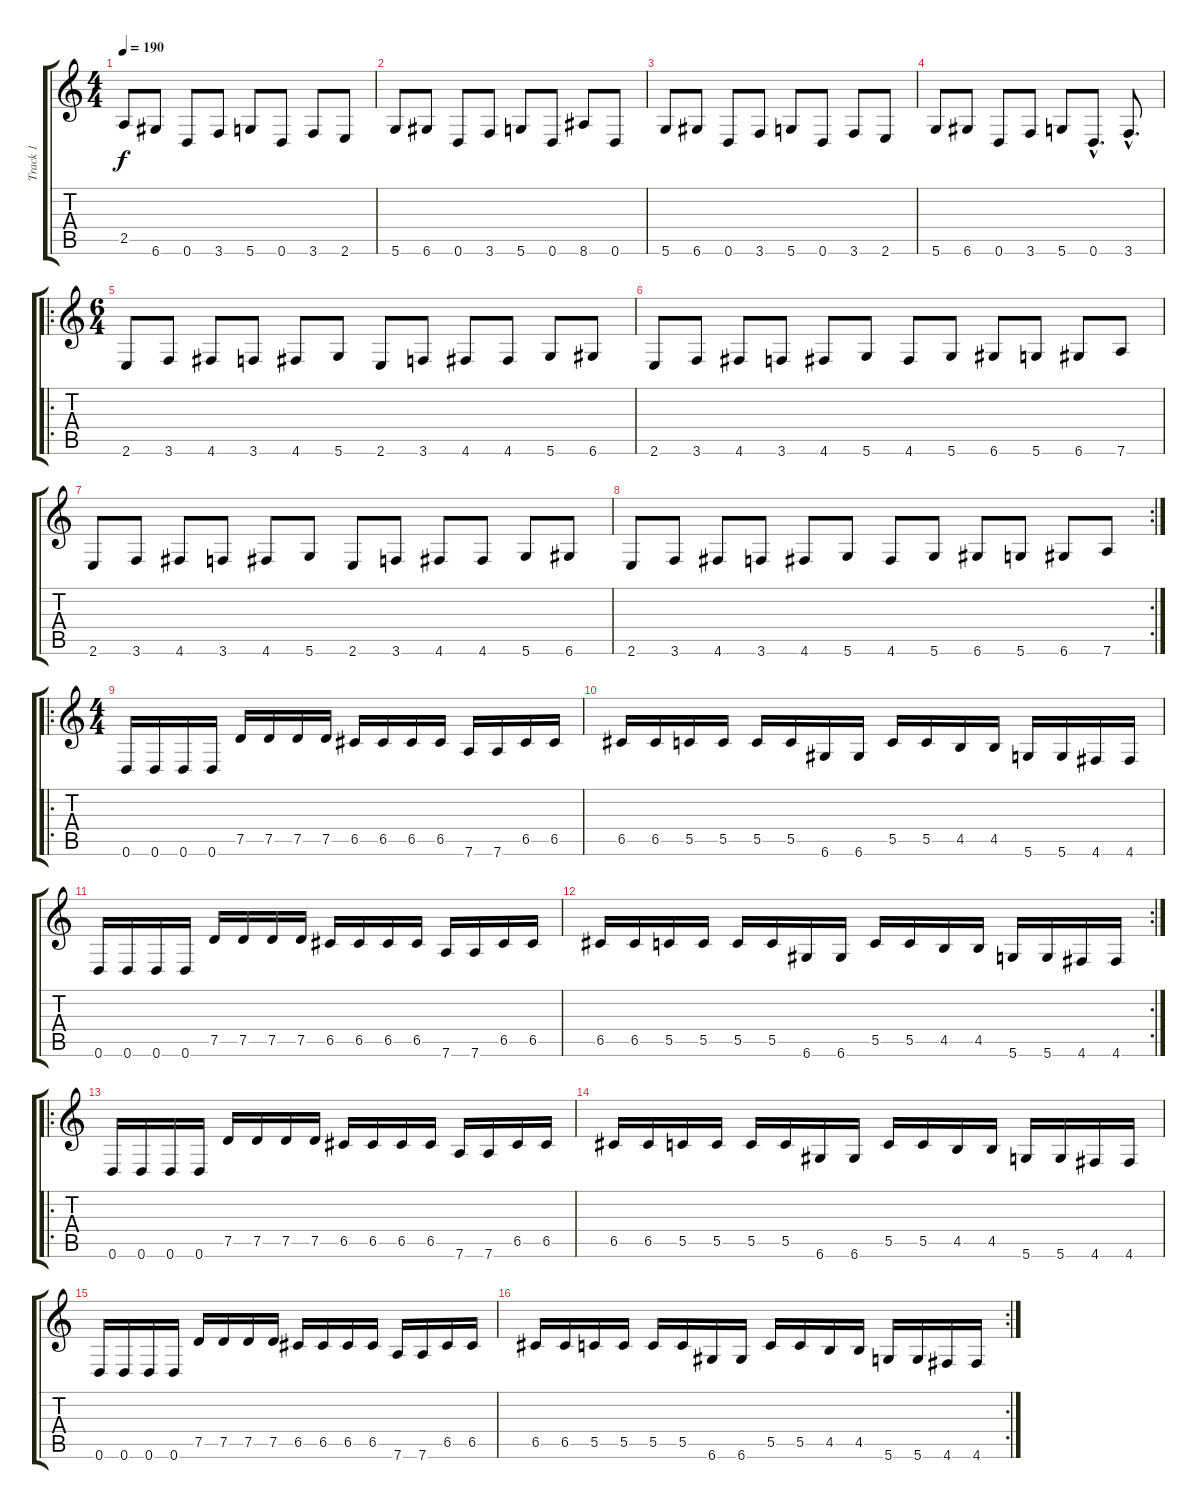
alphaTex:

\track ("Track 1" "Track 1") {instrument distortionguitar}
\staff {score tabs}
\tuning (D4 A3 F3 C3 G2 D2) {hide}
\ts (4 4)
\tempo 190
\clef g2
\ks c
2.5.8{dy f} 6.6.8 0.6.8 3.6.8 5.6.8 0.6.8 3.6.8 2.6.8 |
5.6.8 6.6.8 0.6.8 3.6.8 5.6.8 0.6.8 8.6.8 0.6.8 |
5.6.8 6.6.8 0.6.8 3.6.8 5.6.8 0.6.8 3.6.8 2.6.8 |
5.6.8 6.6.8 0.6.8 3.6.8 5.6.8 0.6{hac}.8{d} 3.6{hac}.8{d} |
\ro
\ts (6 4)
2.6.8 3.6.8 4.6.8 3.6.8 4.6.8 5.6.8 2.6.8 3.6.8 4.6.8 4.6.8 5.6.8 6.6.8 |
2.6.8 3.6.8 4.6.8 3.6.8 4.6.8 5.6.8 4.6.8 5.6.8 6.6.8 5.6.8 6.6.8 7.6.8 |
2.6.8 3.6.8 4.6.8 3.6.8 4.6.8 5.6.8 2.6.8 3.6.8 4.6.8 4.6.8 5.6.8 6.6.8 |
\rc 2
2.6.8 3.6.8 4.6.8 3.6.8 4.6.8 5.6.8 4.6.8 5.6.8 6.6.8 5.6.8 6.6.8 7.6.8 |
\ro
\ts (4 4)
0.6.16 0.6.16 0.6.16 0.6.16 7.5.16 7.5.16 7.5.16 7.5.16 6.5.16 6.5.16 6.5.16 6.5.16 7.6.16 7.6.16 6.5.16 6.5.16 |
6.5.16 6.5.16 5.5.16 5.5.16 5.5.16 5.5.16 6.6.16 6.6.16 5.5.16 5.5.16 4.5.16 4.5.16 5.6.16 5.6.16 4.6.16 4.6.16 |
0.6.16 0.6.16 0.6.16 0.6.16 7.5.16 7.5.16 7.5.16 7.5.16 6.5.16 6.5.16 6.5.16 6.5.16 7.6.16 7.6.16 6.5.16 6.5.16 |
\rc 2
6.5.16 6.5.16 5.5.16 5.5.16 5.5.16 5.5.16 6.6.16 6.6.16 5.5.16 5.5.16 4.5.16 4.5.16 5.6.16 5.6.16 4.6.16 4.6.16 |
\ro
0.6.16 0.6.16 0.6.16 0.6.16 7.5.16 7.5.16 7.5.16 7.5.16 6.5.16 6.5.16 6.5.16 6.5.16 7.6.16 7.6.16 6.5.16 6.5.16 |
6.5.16 6.5.16 5.5.16 5.5.16 5.5.16 5.5.16 6.6.16 6.6.16 5.5.16 5.5.16 4.5.16 4.5.16 5.6.16 5.6.16 4.6.16 4.6.16 |
0.6.16 0.6.16 0.6.16 0.6.16 7.5.16 7.5.16 7.5.16 7.5.16 6.5.16 6.5.16 6.5.16 6.5.16 7.6.16 7.6.16 6.5.16 6.5.16 |
\rc 2
6.5.16 6.5.16 5.5.16 5.5.16 5.5.16 5.5.16 6.6.16 6.6.16 5.5.16 5.5.16 4.5.16 4.5.16 5.6.16 5.6.16 4.6.16 4.6.16
